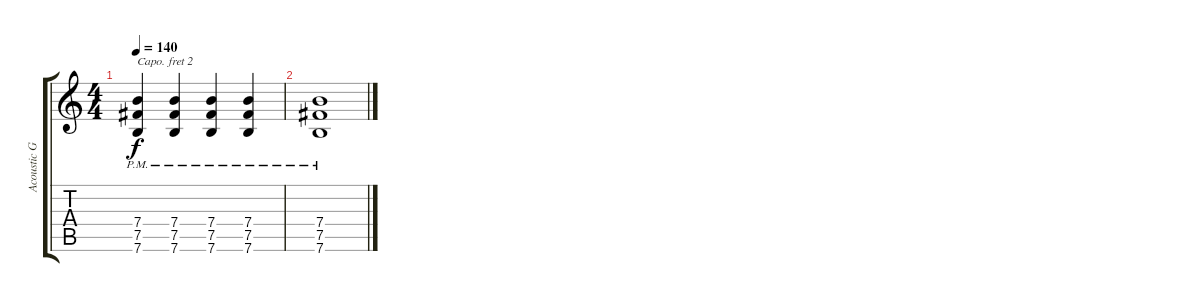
\track ("Acoustic Guitar" "Acoustic G") {instrument acousticguitarsteel}
\staff {score tabs}
\capo 2
\tuning (D4 A3 Gb3 D3 A2 D2) {hide}
\ts (4 4)
\tempo 140
\clef g2
\ks c
(7.4{pm} 7.5{pm} 7.6{pm}).4{dy f} (7.4{pm} 7.5{pm} 7.6{pm}).4 (7.4{pm} 7.5{pm} 7.6{pm}).4 (7.4{pm} 7.5{pm} 7.6{pm}).4 |
(7.4{pm} 7.5{pm} 7.6{pm}).1
